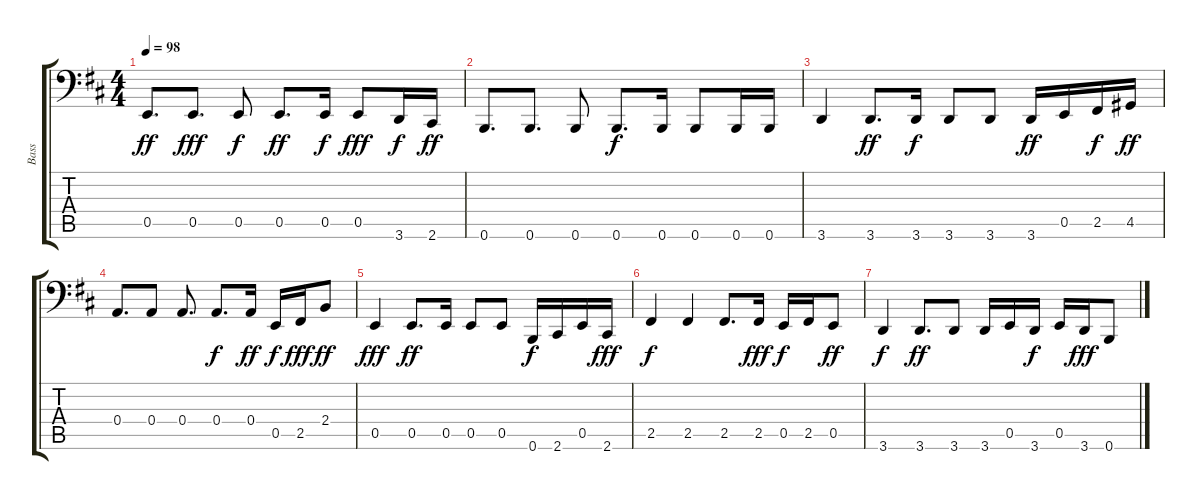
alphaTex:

\track ("Bass" "Bass") {instrument electricbassfinger}
\staff {score tabs}
\tuning (C3 G2 D2 A1 E1 B0) {hide}
\ts (4 4)
\tempo 98
\clef f4
\ks d
0.5.8{d dy ff} 0.5.8{d dy fff} 0.5.8{dy f} 0.5.8{d dy ff} 0.5.16{dy f} 0.5.8{dy fff} 3.6.16{dy f} 2.6.16{dy ff} |
0.6.8{d} 0.6.8{d} 0.6.8 0.6.8{d dy f} 0.6.16 0.6.8 0.6.16 0.6.16 |
3.6.4 3.6.8{d dy ff} 3.6.16{dy f} 3.6.8 3.6.8 3.6.16{dy ff} 0.5.16 2.5.16{dy f} 4.5.16{dy ff} |
0.4.8{d} 0.4.8 0.4.8{d} 0.4.8{d dy f} 0.4.16{dy ff} 0.5.16{dy f} 2.5.16{dy fff} 2.4.8{dy ff} |
0.5.4{dy fff} 0.5.8{d dy ff} 0.5.16 0.5.8 0.5.8 0.6.16{dy f} 2.6.16 0.5.16 2.6.16{dy fff} |
2.5.4{dy f} 2.5.4 2.5.8{d} 2.5.16{dy fff} 0.5.16{dy f} 2.5.16 0.5.8{dy ff} |
3.6.4{dy f} 3.6.8{d dy ff} 3.6.8 3.6.16 0.5.16 3.6.16{dy f} 0.5.16 3.6.16{dy fff} 0.6.8
